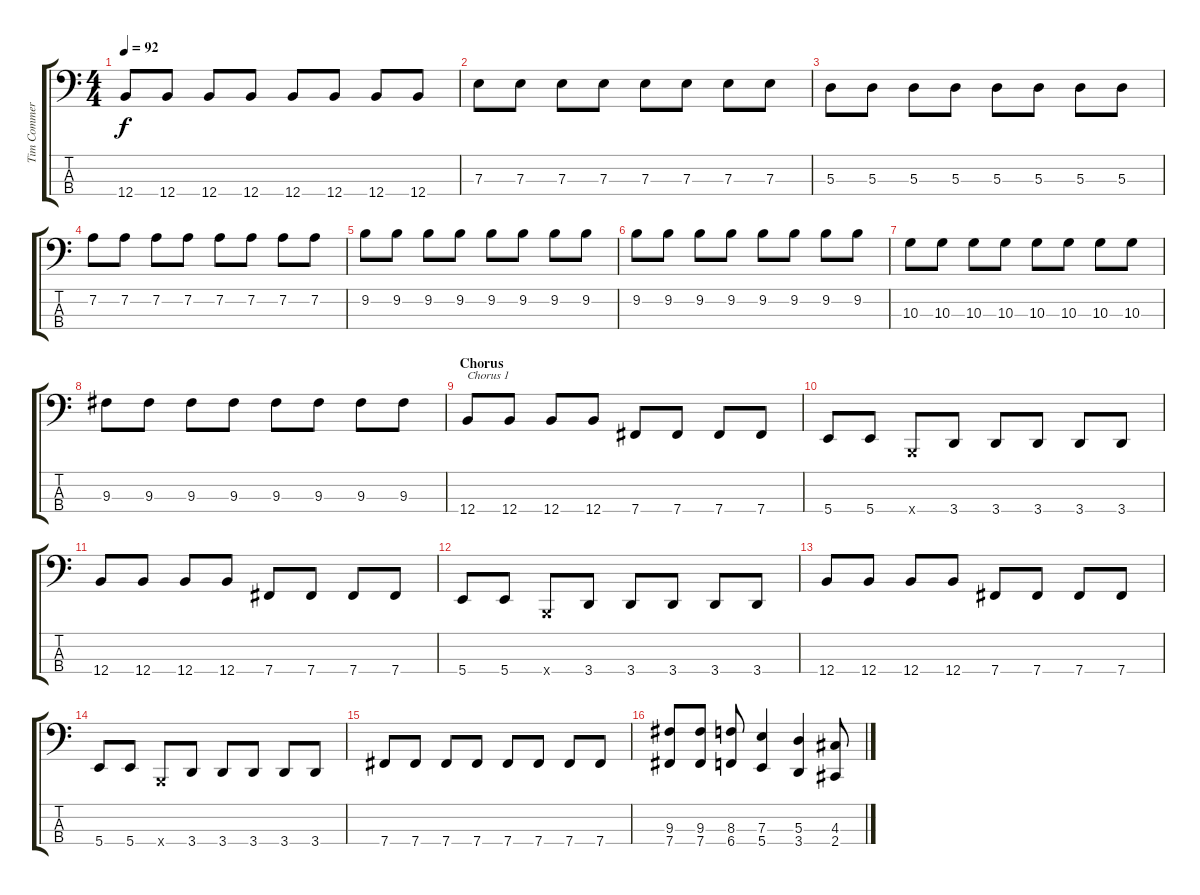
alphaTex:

\track ("Tim Commerford" "Tim Commer") {instrument electricbassfinger}
\staff {score tabs}
\tuning (G2 D2 A1 B0) {hide}
\ts (4 4)
\tempo 92
\clef f4
\ks c
12.4.8{dy f} 12.4.8 12.4.8 12.4.8 12.4.8 12.4.8 12.4.8 12.4.8 |
7.3.8 7.3.8 7.3.8 7.3.8 7.3.8 7.3.8 7.3.8 7.3.8 |
5.3.8 5.3.8 5.3.8 5.3.8 5.3.8 5.3.8 5.3.8 5.3.8 |
7.2.8 7.2.8 7.2.8 7.2.8 7.2.8 7.2.8 7.2.8 7.2.8 |
9.2.8 9.2.8 9.2.8 9.2.8 9.2.8 9.2.8 9.2.8 9.2.8 |
9.2.8 9.2.8 9.2.8 9.2.8 9.2.8 9.2.8 9.2.8 9.2.8 |
10.3.8 10.3.8 10.3.8 10.3.8 10.3.8 10.3.8 10.3.8 10.3.8 |
9.3.8 9.3.8 9.3.8 9.3.8 9.3.8 9.3.8 9.3.8 9.3.8 |
\section ("" "Chorus")
12.4.8{txt "Chorus 1"} 12.4.8 12.4.8 12.4.8 7.4.8 7.4.8 7.4.8 7.4.8 |
5.4.8 5.4.8 0.4{x}.8 3.4.8 3.4.8 3.4.8 3.4.8 3.4.8 |
12.4.8 12.4.8 12.4.8 12.4.8 7.4.8 7.4.8 7.4.8 7.4.8 |
5.4.8 5.4.8 0.4{x}.8 3.4.8 3.4.8 3.4.8 3.4.8 3.4.8 |
12.4.8 12.4.8 12.4.8 12.4.8 7.4.8 7.4.8 7.4.8 7.4.8 |
5.4.8 5.4.8 0.4{x}.8 3.4.8 3.4.8 3.4.8 3.4.8 3.4.8 |
7.4.8 7.4.8 7.4.8 7.4.8 7.4.8 7.4.8 7.4.8 7.4.8 |
(9.3 7.4).8 (9.3 7.4).8 (8.3 6.4).8 (7.3 5.4).4 (5.3 3.4).4 (4.3 2.4).8
